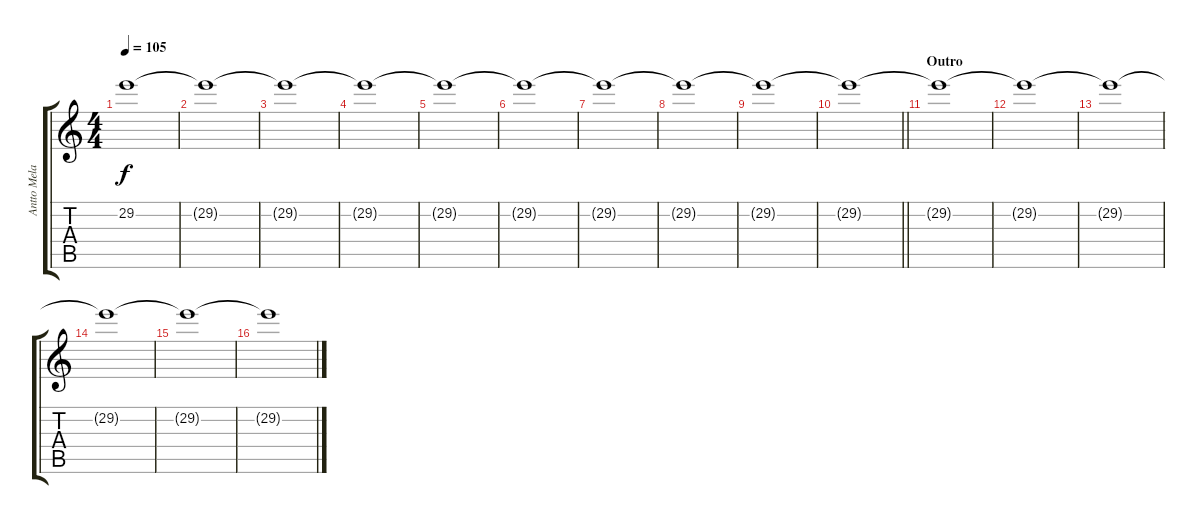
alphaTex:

\track ("Antto Melasniemi (Keyboard)" "Antto Mela") {instrument whistle}
\staff {score tabs}
\tuning (E4 B3 G3 D3 A2 E2) {hide}
\ts (4 4)
\tempo 105
\clef g2
\ks c
29.2{t}.1{dy f} |
29.2{t}.1 |
29.2{t}.1 |
29.2{t}.1 |
29.2{t}.1 |
29.2{t}.1 |
29.2{t}.1 |
29.2{t}.1 |
29.2{t}.1 |
\barLineRight lightlight
29.2{t}.1 |
\section ("" "Outro")
29.2{t}.1 |
29.2{t}.1 |
29.2{t}.1 |
29.2{t}.1 |
29.2{t}.1 |
29.2{t}.1
